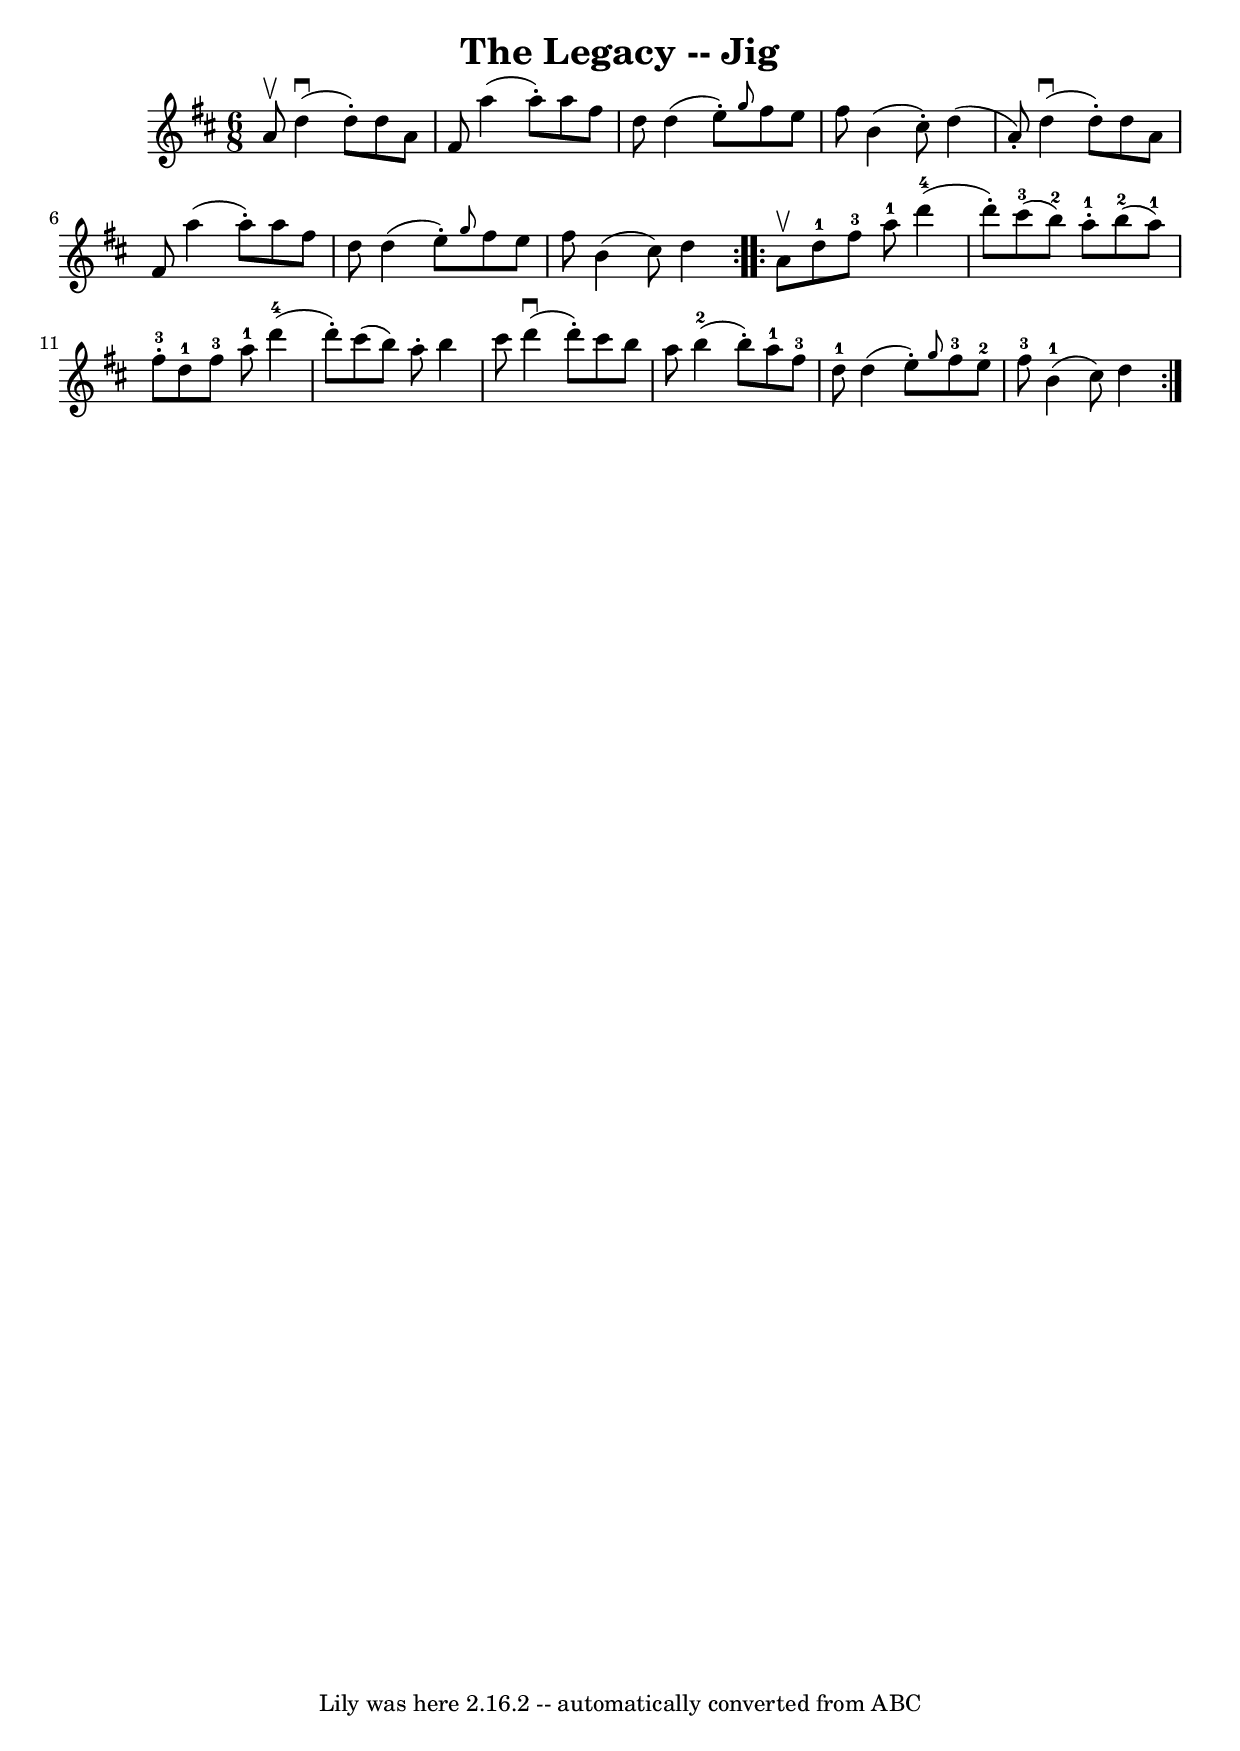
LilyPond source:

\version "2.7.40"
\include "Mammoth.ily"
\header {
	%% book = "Ryan's Mammoth Collection."
	crossRefNumber = "1"
	footnotes = ""
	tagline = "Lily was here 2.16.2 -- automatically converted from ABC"
	title = "The Legacy -- Jig"
}
voicedefault =  {


\repeat volta 2 {
\time 6/8 
\key d \major a'8^\upbow |
 d''4^\downbow(d''8 -.)   
d''8 a'8 fis'8  |
 a''4 (a''8 -.) a''8 fis''8 d''8  
|
 d''4 (e''8 -.) \grace { g''8  } fis''8 e''8 fis''8  
|
 b'4 (cis''8 -.) d''4 (a'8 -.) |
 d''4 
^\downbow(d''8 -.) d''8 a'8 fis'8  |
 a''4 (a''8 -.)  
 a''8 fis''8 d''8  |
 d''4 (e''8 -.) \grace { g''8  }   
fis''8 e''8 fis''8  |
 b'4 (cis''8) d''4  
} \repeat volta 2 { a'8^\upbow |
 d''8-1 fis''8-3 a''8 
-1 d'''4-4(d'''8 -.) |
 cis'''8-3(b''8-2)   
a''8-1-. b''8-2(a''8-1) fis''8-3-. |
 d''8 
-1 fis''8-3 a''8-1 d'''4-4(d'''8 -.) |
 cis'''8 
(b''8) a''8 -. b''4 cis'''8  |
 d'''4^\downbow(d'''8 
-.) cis'''8 b''8 a''8  |
 b''4-2(b''8 -.) a''8 
-1 fis''8-3 d''8-1 |
 d''4 (e''8 -.) \grace { g''8  
} fis''8-3 e''8-2 fis''8-3 |
 b'4-1(cis''8)   
d''4  }   
}

\score{
    <<

	\context Staff="default"
	{
	    \voicedefault 
	}

    >>
	\layout {
	}
	\midi {}
}
